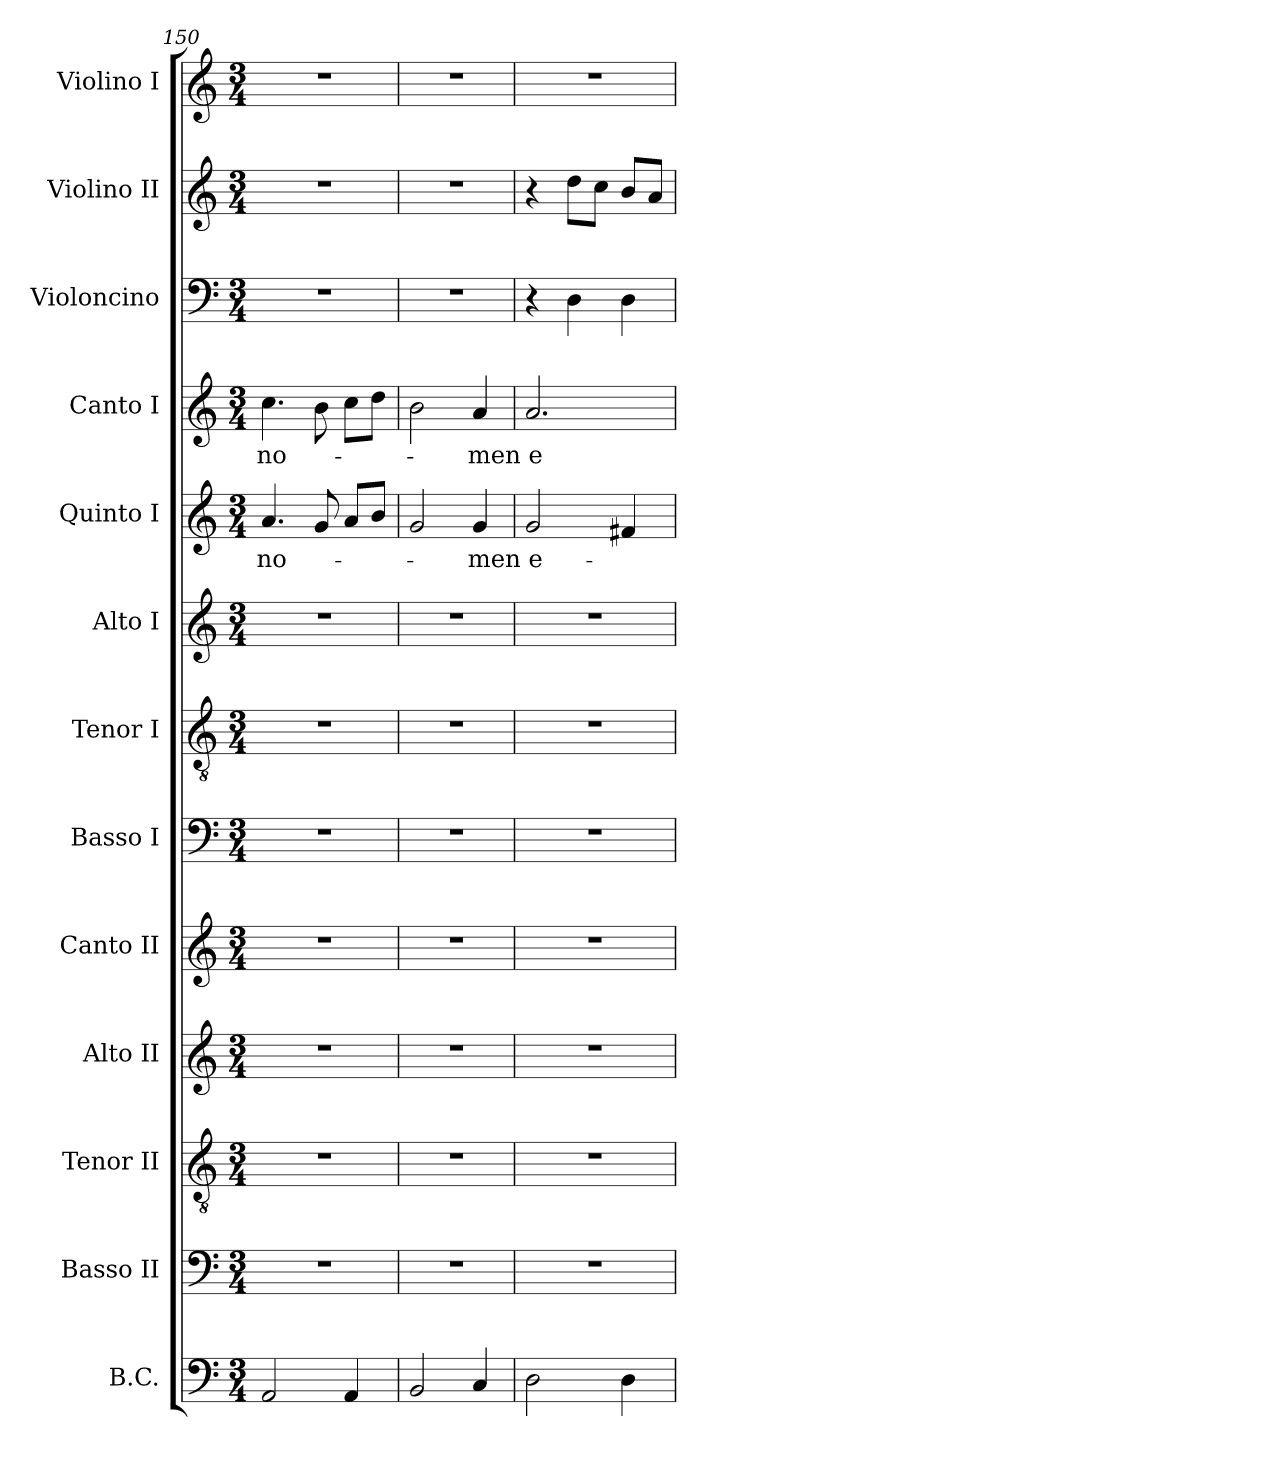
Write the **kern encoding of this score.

**kern	**kern	**kern	**kern	**kern	**kern	**kern	**kern	**kern	**text	**kern	**text	**kern	**kern	**kern
*part13	*part12	*part11	*part10	*part9	*part8	*part7	*part6	*part5	*part5	*part4	*part4	*part3	*part2	*part1
*staff13	*staff12	*staff11	*staff10	*staff9	*staff8	*staff7	*staff6	*staff5	*staff5	*staff4	*staff4	*staff3	*staff2	*staff1
*I"B.C.	*I"Basso II	*I"Tenor II	*I"Alto II	*I"Canto II	*I"Basso I	*I"Tenor I	*I"Alto I	*I"Quinto I	*	*I"Canto I	*	*I"Violoncino	*I"Violino II	*I"Violino I
*I'BC	*I'B 2	*I'T 2	*I'A 2	*I'C 2	*I'B 1	*I'T 1	*I'A 1	*I'Q 1	*	*I'C 1	*	*	*I'Vln. II	*I'Vln. I
*clefF4	*clefF4	*clefGv2	*clefG2	*clefG2	*clefF4	*clefGv2	*clefG2	*clefG2	*	*clefG2	*	*clefF4	*clefG2	*clefG2
*k[]	*k[]	*k[]	*k[]	*k[]	*k[]	*k[]	*k[]	*k[]	*	*k[]	*	*k[]	*k[]	*k[]
*C:	*C:	*C:	*C:	*C:	*C:	*C:	*C:	*C:	*	*C:	*	*C:	*C:	*C:
*M3/4	*M3/4	*M3/4	*M3/4	*M3/4	*M3/4	*M3/4	*M3/4	*M3/4	*	*M3/4	*	*M3/4	*M3/4	*M3/4
=150	=150	=150	=150	=150	=150	=150	=150	=150	=150	=150	=150	=150	=150	=150
!	!	!	!	!	!	!	!	!	!LO:LY:b	!	!	!	!	!
!	!	!	!	!	!	!	!	!	!	!	!LO:LY:b	!	!	!
2AA/	2.r	2.r	2.r	2.r	2.r	2.r	2.r	4.a/	no-	4.cc\	no-	2.r	2.r	2.r
.	.	.	.	.	.	.	.	8g/	.	8b\	.	.	.	.
4AA/	.	.	.	.	.	.	.	8a/L	.	8cc\L	.	.	.	.
.	.	.	.	.	.	.	.	8b/J	.	8dd\J	.	.	.	.
=151	=151	=151	=151	=151	=151	=151	=151	=151	=151	=151	=151	=151	=151	=151
2BB/	2.r	2.r	2.r	2.r	2.r	2.r	2.r	2g/	.	2b\	.	2.r	2.r	2.r
!	!	!	!	!	!	!	!	!	!LO:LY:b	!	!	!	!	!
!	!	!	!	!	!	!	!	!	!	!	!LO:LY:b	!	!	!
4C/	.	.	.	.	.	.	.	4g/	-men	4a/	-men	.	.	.
=152	=152	=152	=152	=152	=152	=152	=152	=152	=152	=152	=152	=152	=152	=152
!	!	!	!	!	!	!	!	!	!LO:LY:b	!	!	!	!	!
!	!	!	!	!	!	!	!	!	!	!	!LO:LY:b	!	!	!
2D\	2.r	2.r	2.r	2.r	2.r	2.r	2.r	2g/	e-	2.a/	e-	4r	4r	2.r
.	.	.	.	.	.	.	.	.	.	.	.	4D\	8dd\L	.
.	.	.	.	.	.	.	.	.	.	.	.	.	8cc\J	.
4D\	.	.	.	.	.	.	.	4f#X/	.	.	.	4D\	8b/L	.
.	.	.	.	.	.	.	.	.	.	.	.	.	8a/J	.
=	=	=	=	=	=	=	=	=	=	=	=	=	=	=
*-	*-	*-	*-	*-	*-	*-	*-	*-	*-	*-	*-	*-	*-	*-
